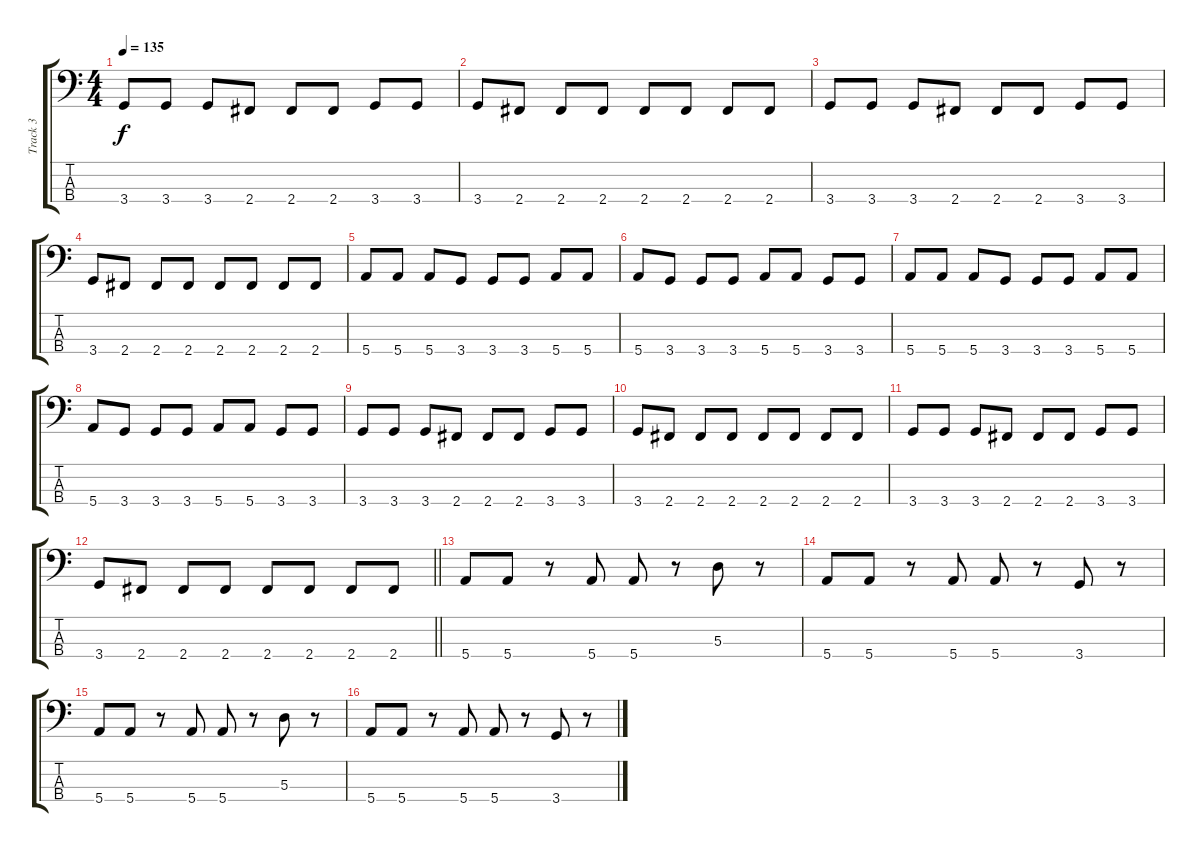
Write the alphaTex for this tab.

\track ("Track 3" "Track 3") {instrument electricbassfinger}
\staff {score tabs}
\tuning (G2 D2 A1 E1) {hide}
\ts (4 4)
\tempo 135
\clef f4
\ks c
3.4.8{dy f} 3.4.8 3.4.8 2.4.8 2.4.8 2.4.8 3.4.8 3.4.8 |
3.4.8 2.4.8 2.4.8 2.4.8 2.4.8 2.4.8 2.4.8 2.4.8 |
3.4.8 3.4.8 3.4.8 2.4.8 2.4.8 2.4.8 3.4.8 3.4.8 |
3.4.8 2.4.8 2.4.8 2.4.8 2.4.8 2.4.8 2.4.8 2.4.8 |
5.4.8 5.4.8 5.4.8 3.4.8 3.4.8 3.4.8 5.4.8 5.4.8 |
5.4.8 3.4.8 3.4.8 3.4.8 5.4.8 5.4.8 3.4.8 3.4.8 |
5.4.8 5.4.8 5.4.8 3.4.8 3.4.8 3.4.8 5.4.8 5.4.8 |
5.4.8 3.4.8 3.4.8 3.4.8 5.4.8 5.4.8 3.4.8 3.4.8 |
3.4.8 3.4.8 3.4.8 2.4.8 2.4.8 2.4.8 3.4.8 3.4.8 |
3.4.8 2.4.8 2.4.8 2.4.8 2.4.8 2.4.8 2.4.8 2.4.8 |
3.4.8 3.4.8 3.4.8 2.4.8 2.4.8 2.4.8 3.4.8 3.4.8 |
\barLineRight lightlight
3.4.8 2.4.8 2.4.8 2.4.8 2.4.8 2.4.8 2.4.8 2.4.8 |
\section ("" "")
5.4.8 5.4.8 r.8 5.4.8 5.4.8 r.8 5.3.8 r.8 |
5.4.8 5.4.8 r.8 5.4.8 5.4.8 r.8 3.4.8 r.8 |
5.4.8 5.4.8 r.8 5.4.8 5.4.8 r.8 5.3.8 r.8 |
5.4.8 5.4.8 r.8 5.4.8 5.4.8 r.8 3.4.8 r.8
